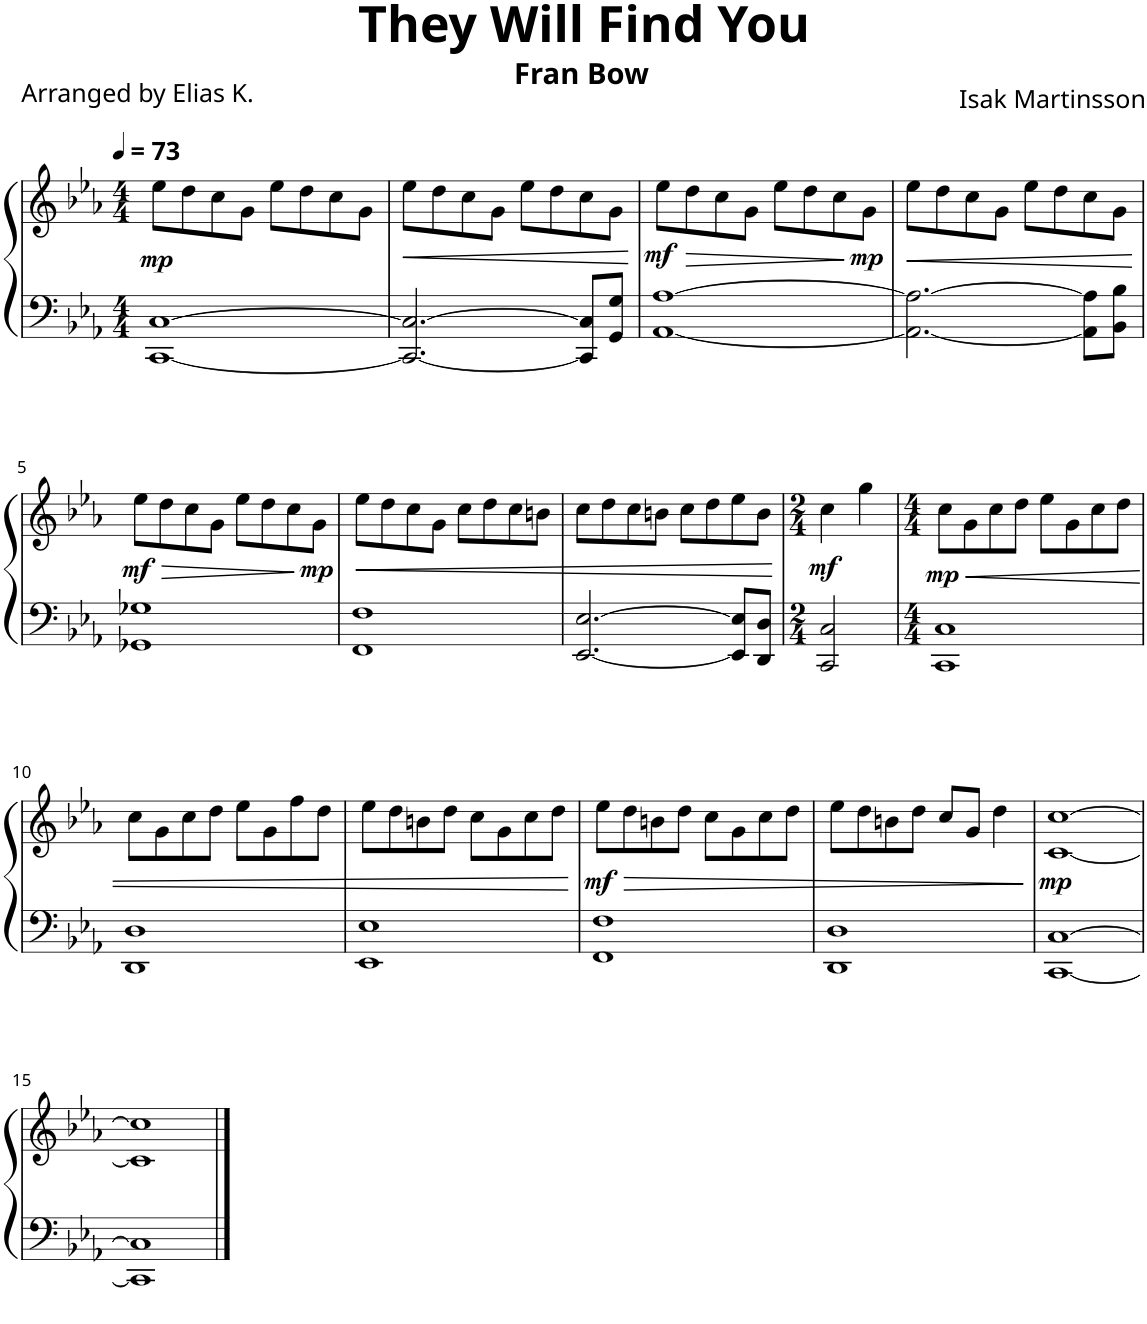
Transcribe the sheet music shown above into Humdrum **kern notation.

**kern	**kern	**dynam
*part1	*part1	*part1
*staff2	*staff1	*staff1/2
*I"Klavier	*	*
*I'Klav.	*	*
*clefF4	*clefG2	*
*k[b-e-a-]	*k[b-e-a-]	*
*M4/4	*M4/4	*
*MM73	*MM73	*
=1	=1	=1
!	!	!LO:DY:b
[1CC [1C	8ee-\L	mp
.	8dd\	.
.	8cc\	.
.	8g\J	.
.	8ee-\L	.
.	8dd\	.
.	8cc\	.
.	8g\J	.
=2	=2	=2
!	!	!LO:HP:b
2.CC/_ 2.C/_	8ee-\L	<
.	8dd\	.
.	8cc\	.
.	8g\J	.
.	8ee-\L	.
.	8dd\	.
8CC/] 8C/]L	8cc\	.
8GG/ 8G/J	8g\J	.
.	.	[
=3	=3	=3
!	!	!LO:DY:b
[1AA- [1A-	8ee-\L	mf
!	!	!LO:HP:b
.	8dd\	>
.	8cc\	.
.	8g\J	.
.	8ee-\L	.
.	8dd\	.
.	8cc\	.
!	!	!LO:DY:n=1:b
.	8g\J	] mp
=4	=4	=4
!	!	!LO:HP:b
2.AA-\_ 2.A-\_	8ee-\L	<
.	8dd\	.
.	8cc\	.
.	8g\J	.
.	8ee-\L	.
.	8dd\	.
8AA-\] 8A-\]L	8cc\	.
8BB-\ 8B-\J	8g\J	.
.	.	[
!!LO:LB:g=z
=5	=5	=5
!	!	!LO:HP:b
!	!	!LO:DY:n=1:b
1GG-X 1G-X	8ee-\L	> mf
.	8dd\	.
.	8cc\	.
.	8g\J	.
.	8ee-\L	.
.	8dd\	.
.	8cc\	.
!	!	!LO:DY:n=2:b
.	8g\J	] mp
=6	=6	=6
!	!	!LO:HP:b
1FF 1F	8ee-\L	<
.	8dd\	.
.	8cc\	.
.	8g\J	.
.	8cc\L	.
.	8dd\	.
.	8cc\	.
.	8bn\J	.
=7	=7	=7
[2.EE-/ [2.E-/	8cc\L	.
.	8dd\	.
.	8cc\	.
.	8bn\J	.
.	8cc\L	.
.	8dd\	.
8EE-/] 8E-/]L	8ee-\	.
8DD/ 8D/J	8b\J	.
.	.	[
=8	=8	=8
*M2/4	*M2/4	*
!	!	!LO:DY:b
2CC/ 2C/	4cc\	mf
.	4gg\	.
=9	=9	=9
*M4/4	*M4/4	*
!	!	!LO:HP:b
!	!	!LO:DY:n=1:b
1CC 1C	8cc\L	< mp
.	8g\	.
.	8cc\	.
.	8dd\J	.
.	8ee-\L	.
.	8g\	.
.	8cc\	.
.	8dd\J	.
!!LO:LB:g=z
=10	=10	=10
1DD 1D	8cc\L	.
.	8g\	.
.	8cc\	.
.	8dd\J	.
.	8ee-\L	.
.	8g\	.
.	8ff\	.
.	8dd\J	.
=11	=11	=11
1EE- 1E-	8ee-\L	.
.	8dd\	.
.	8bn\	.
.	8dd\J	.
.	8cc\L	.
.	8g\	.
.	8cc\	.
.	8dd\J	.
.	.	[
=12	=12	=12
!	!	!LO:HP:b
!	!	!LO:DY:n=1:b
1FF 1F	8ee-\L	> mf
.	8dd\	.
.	8bn\	.
.	8dd\J	.
.	8cc\L	.
.	8g\	.
.	8cc\	.
.	8dd\J	.
=13	=13	=13
1DD 1D	8ee-\L	.
.	8dd\	.
.	8bn\	.
.	8dd\J	.
.	8cc/L	.
.	8g/J	.
.	4dd\	.
.	.	]
=14	=14	=14
!	!	!LO:DY:b
[1CC [1C	[1c [1cc	mp
!!LO:LB:g=z
=15	=15	=15
1CC] 1C]	1c] 1cc]	.
==	==	==
*-	*-	*-
